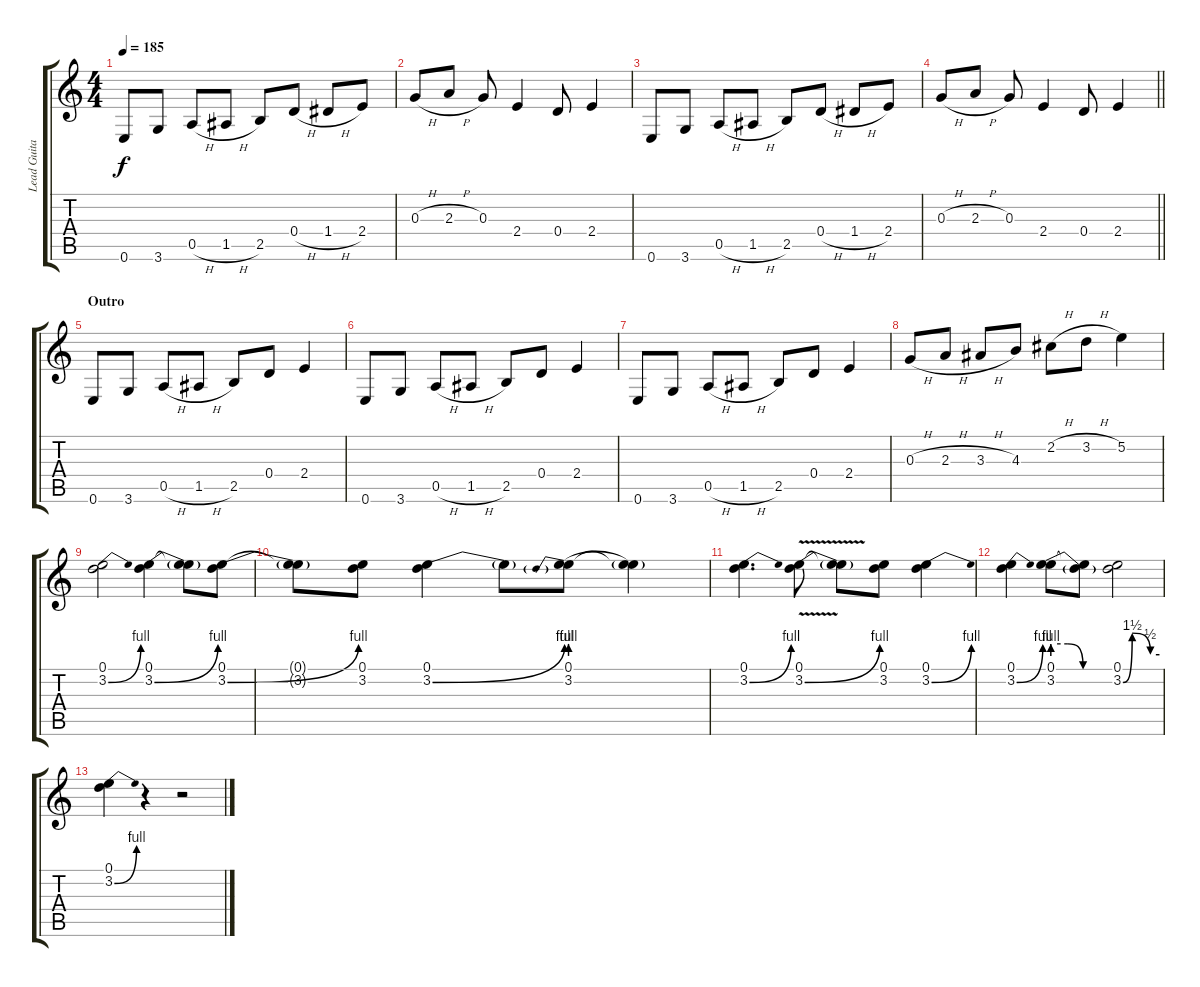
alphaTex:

\track ("Lead Guitar" "Lead Guita") {instrument distortionguitar}
\staff {score tabs}
\tuning (E4 B3 G3 D3 A2 E2) {hide}
\ts (4 4)
\tempo 185
\clef g2
\ks c
0.6.8{dy f} 3.6.8 0.5{h}.8 1.5{h}.8 2.5.8 0.4{h}.8 1.4{h}.8 2.4.8 |
0.3{h}.8 2.3{h}.8 0.3.8 2.4.4 0.4.8 2.4.4 |
0.6.8 3.6.8 0.5{h}.8 1.5{h}.8 2.5.8 0.4{h}.8 1.4{h}.8 2.4.8 |
\barLineRight lightlight
0.3{h}.8 2.3{h}.8 0.3.8 2.4.4 0.4.8 2.4.4 |
\section ("" "Outro")
0.6.8 3.6.8 0.5{h}.8 1.5{h}.8 2.5.8 0.4.8 2.4.4 |
0.6.8 3.6.8 0.5{h}.8 1.5{h}.8 2.5.8 0.4.8 2.4.4 |
0.6.8 3.6.8 0.5{h}.8 1.5{h}.8 2.5.8 0.4.8 2.4.4 |
0.3{h}.8 2.3{h}.8 3.3{h}.8 4.3.8 2.2{h}.8 3.2{h}.8 5.2.4 |
(0.1 3.2{be (bend 0 0 60 4)}).2 (0.1 3.2{be (bend 0 0 60 4)}).4 (0.1{t} 3.2{t}).8 (0.1 3.2{be (bend 0 0 60 4)}).8 |
(0.1{t} 3.2{t}).8 (0.1 3.2).8 (0.1 3.2{be (bend 0 0 60 4)}).4 3.2{t}.8 (0.1 3.2{be (prebend 0 4 60 4)}).8 (0.1{t} 3.2{t}).4 |
(0.1 3.2{be (bend 0 0 60 4)}).4{d} (0.1 3.2{be (bend 0 0 60 4) v}).8 (0.1{t} 3.2{t}).8 (0.1 3.2).8 (0.1 3.2{be (bend 0 0 60 4)}).4 |
(0.1 3.2{be (bend 0 0 60 4)}).4 (0.1 3.2{be (custom 0 4 15 4 30 0 60 0)}).8 (0.1{t} 3.2{t}).8 (0.1 3.2{be (custom 0 0 15 6 45 2 60 2)}).2 |
(0.1 3.2{be (bend 0 0 60 4)}).4 r.4 r.2
